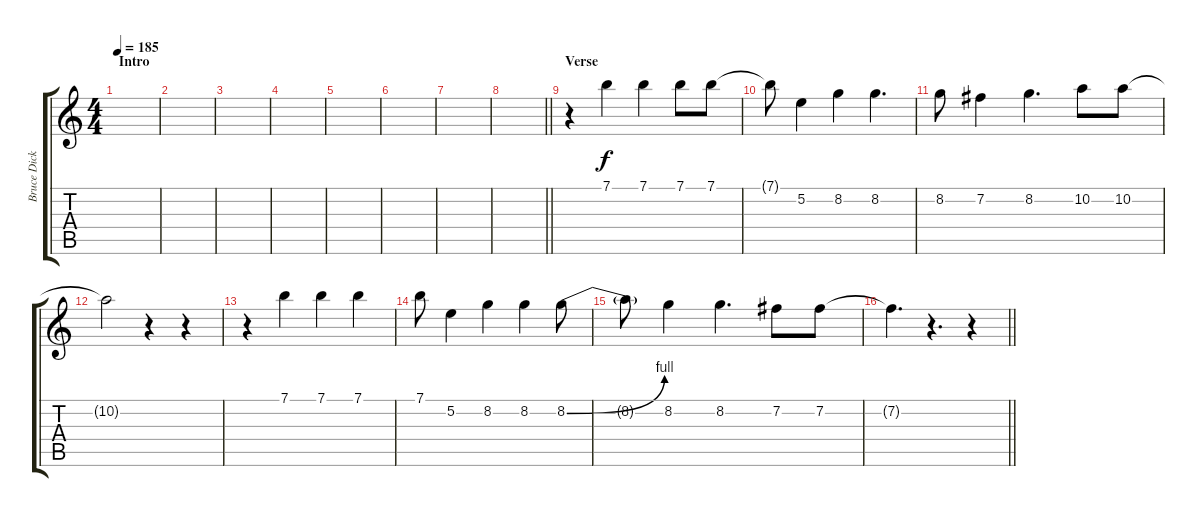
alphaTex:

\track ("Bruce Dickinson" "Bruce Dick") {instrument electricguitarclean}
\staff {score tabs}
\tuning (E4 B3 G3 D3 A2 E2) {hide}
\ts (4 4)
\section ("" "Intro")
\tempo 185
\clef g2
\ks c
|
|
|
|
|
|
|
\barLineRight lightlight
|
\section ("" "Verse")
r.4 7.1.4 7.1.4 7.1.8 7.1.8 |
7.1{t}.8 5.2.4 8.2.4 8.2.4{d} |
8.2.8 7.2.4 8.2.4{d} 10.2.8 10.2.8 |
10.2{t}.2 r.4 r.4 |
r.4 7.1.4 7.1.4 7.1.4 |
7.1.8 5.2.4 8.2.4 8.2.4 8.2{be (bend 0 0 60 4)}.8 |
8.2{t}.8 8.2.4 8.2.4{d} 7.2.8 7.2.8 |
\barLineRight lightlight
7.2{t}.4{d} r.4{d} r.4
